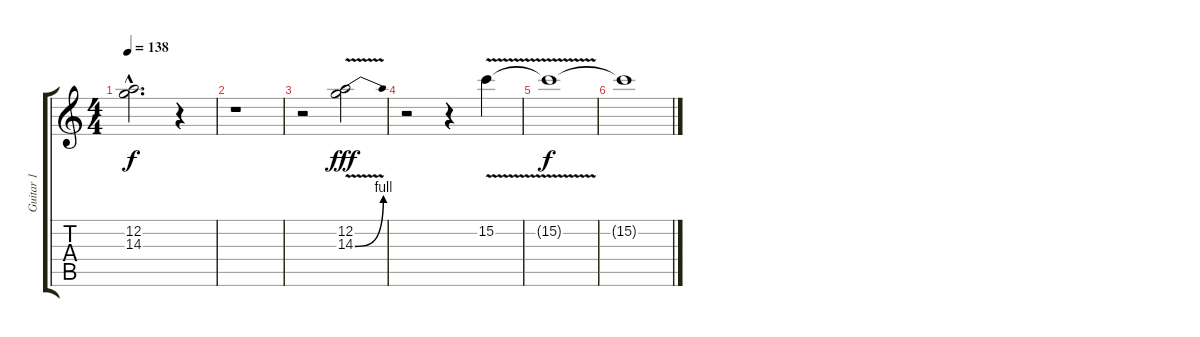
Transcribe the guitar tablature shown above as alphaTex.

\track ("Guitar 1" "Guitar 1") {instrument distortionguitar}
\staff {score tabs}
\tuning (D4 A3 F3 C3 G2 C2) {hide}
\ts (4 4)
\tempo 138
\clef g2
\ks c
(12.2{hac t} 14.3{hac t}).2{d dy f} r.4 |
r.1 |
r.2 (12.2{v} 14.3{be (bend 0 0 60 4) v}).2{dy fff} |
r.2 r.4 15.2{v}.4 |
15.2{t}.1{dy f volume 0} |
15.2{t}.1
